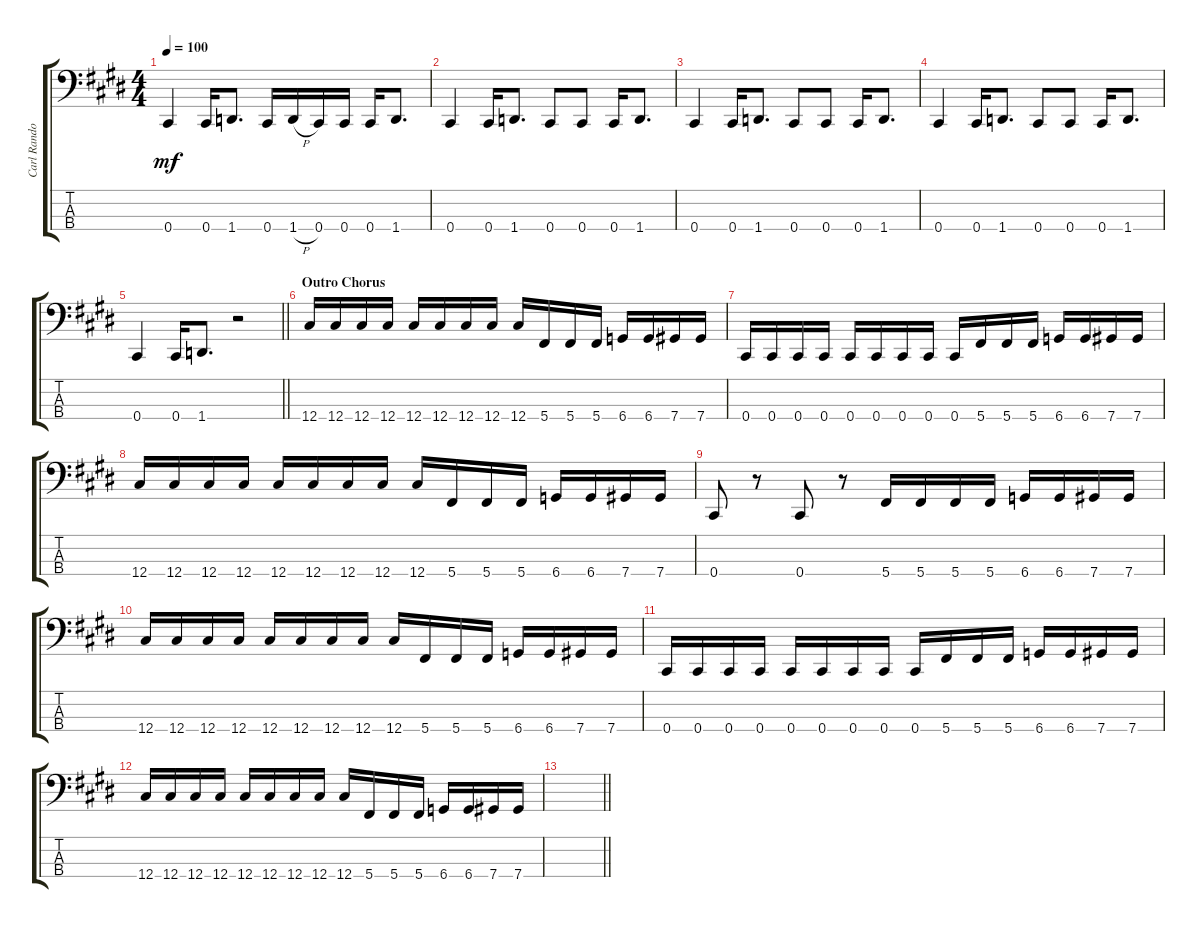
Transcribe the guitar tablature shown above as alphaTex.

\track ("Carl Randolph" "Carl Rando") {instrument electricbasspick}
\staff {score tabs}
\tuning (Gb2 Db2 Ab1 Db1) {hide}
\ts (4 4)
\tempo 100
\clef f4
\ks c#minor
0.4.4{dy mf} 0.4.16 1.4.8{d} 0.4.16 1.4{h}.16 0.4.16 0.4.16 0.4.16 1.4.8{d} |
0.4.4 0.4.16 1.4.8{d} 0.4.8 0.4.8 0.4.16 1.4.8{d} |
0.4.4 0.4.16 1.4.8{d} 0.4.8 0.4.8 0.4.16 1.4.8{d} |
0.4.4 0.4.16 1.4.8{d} 0.4.8 0.4.8 0.4.16 1.4.8{d} |
\barLineRight lightlight
0.4.4 0.4.16 1.4.8{d} r.2 |
\section ("" "Outro Chorus")
12.4.16 12.4.16 12.4.16 12.4.16 12.4.16 12.4.16 12.4.16 12.4.16 12.4.16 5.4.16 5.4.16 5.4.16 6.4.16 6.4.16 7.4.16 7.4.16 |
0.4.16 0.4.16 0.4.16 0.4.16 0.4.16 0.4.16 0.4.16 0.4.16 0.4.16 5.4.16 5.4.16 5.4.16 6.4.16 6.4.16 7.4.16 7.4.16 |
12.4.16 12.4.16 12.4.16 12.4.16 12.4.16 12.4.16 12.4.16 12.4.16 12.4.16 5.4.16 5.4.16 5.4.16 6.4.16 6.4.16 7.4.16 7.4.16 |
0.4.8 r.8 0.4.8 r.8 5.4.16 5.4.16 5.4.16 5.4.16 6.4.16 6.4.16 7.4.16 7.4.16 |
12.4.16 12.4.16 12.4.16 12.4.16 12.4.16 12.4.16 12.4.16 12.4.16 12.4.16 5.4.16 5.4.16 5.4.16 6.4.16 6.4.16 7.4.16 7.4.16 |
0.4.16 0.4.16 0.4.16 0.4.16 0.4.16 0.4.16 0.4.16 0.4.16 0.4.16 5.4.16 5.4.16 5.4.16 6.4.16 6.4.16 7.4.16 7.4.16 |
12.4.16 12.4.16 12.4.16 12.4.16 12.4.16 12.4.16 12.4.16 12.4.16 12.4.16 5.4.16 5.4.16 5.4.16 6.4.16 6.4.16 7.4.16 7.4.16 |
\barLineRight lightlight
